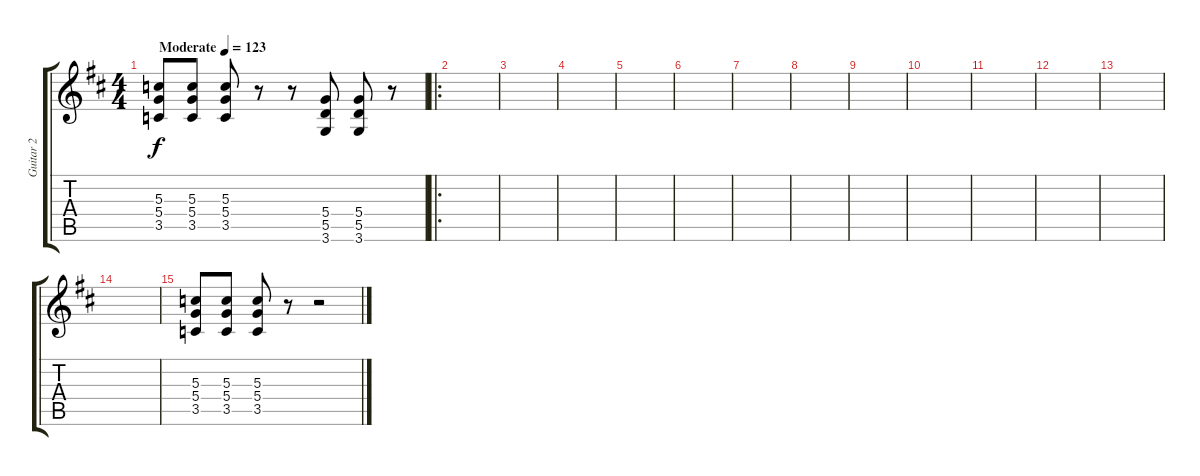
\track ("Guitar 2" "Guitar 2") {instrument overdrivenguitar}
\staff {score tabs}
\tuning (E4 B3 G3 D3 A2 E2) {hide}
\ts (4 4)
\tempo (123 "Moderate")
\clef g2
\ks d
(5.3 5.4 3.5).8{dy f instrument overdrivenguitar} (5.3 5.4 3.5).8 (5.3 5.4 3.5).8 r.8 r.8 (5.4 5.5 3.6).8 (5.4 5.5 3.6).8 r.8 |
\ro
|
|
|
|
|
|
|
|
|
|
|
|
|
(5.3 5.4 3.5).8 (5.3 5.4 3.5).8 (5.3 5.4 3.5).8 r.8 r.2
